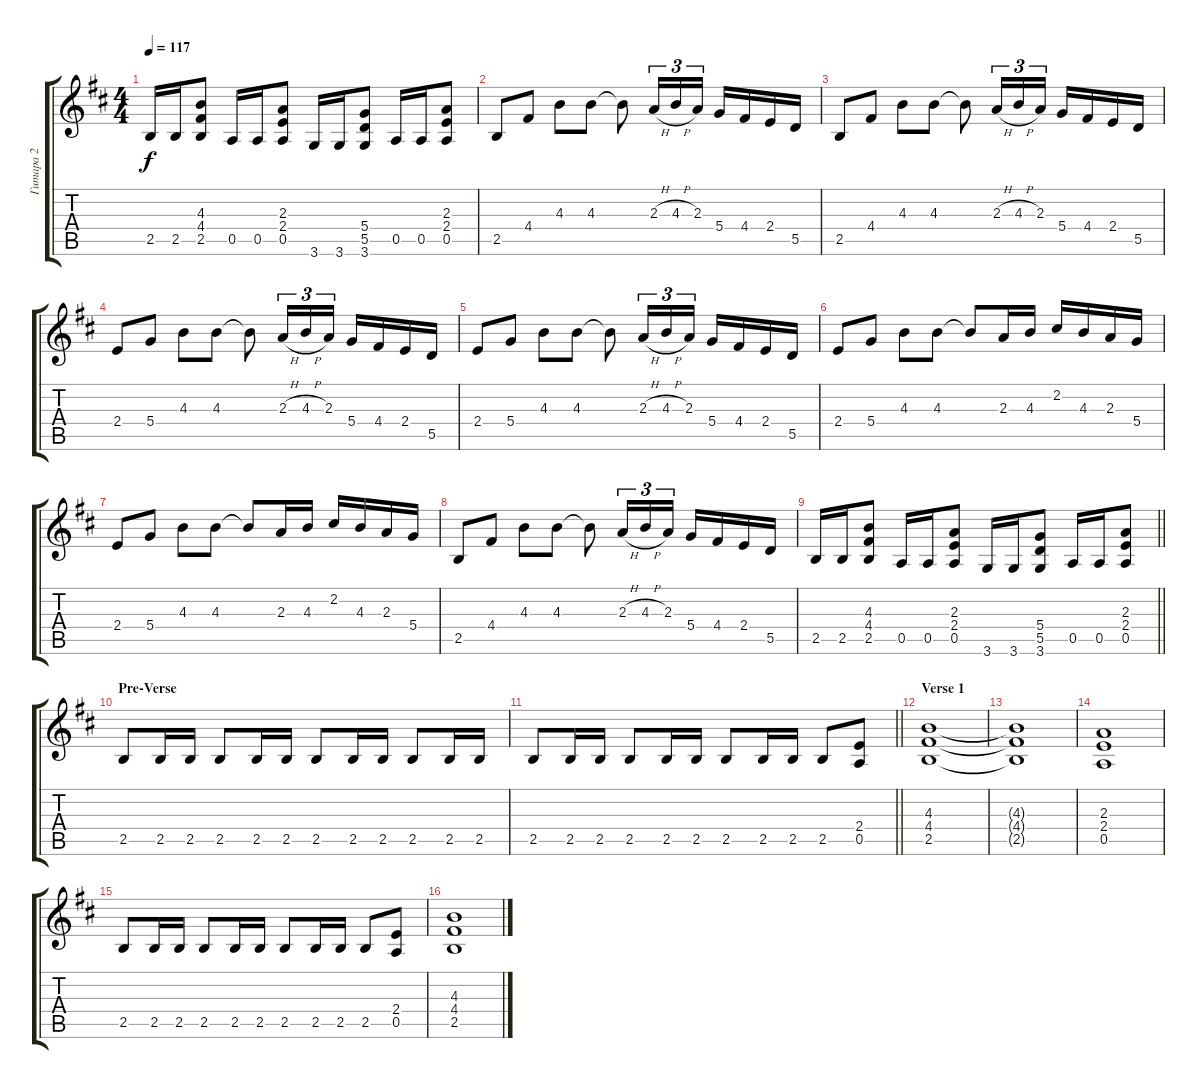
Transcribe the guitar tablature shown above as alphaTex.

\track ("Гитара 2" "Гитара 2") {instrument distortionguitar}
\staff {score tabs}
\tuning (E4 B3 G3 D3 A2 E2) {hide}
\ts (4 4)
\tempo 117
\clef g2
\ks d
2.5.16{dy f} 2.5.16 (4.3 4.4 2.5).8 0.5.16 0.5.16 (2.3 2.4 0.5).8 3.6.16 3.6.16 (5.4 5.5 3.6).8 0.5.16 0.5.16 (2.3 2.4 0.5).8 |
2.5.8 4.4.8 4.3.8 4.3.8 4.3{t}.8 2.3{h}.16{tu (3 2)} 4.3{h}.16{tu (3 2)} 2.3.16{tu (3 2)} 5.4.16 4.4.16 2.4.16 5.5.16 |
2.5.8 4.4.8 4.3.8 4.3.8 4.3{t}.8 2.3{h}.16{tu (3 2)} 4.3{h}.16{tu (3 2)} 2.3.16{tu (3 2)} 5.4.16 4.4.16 2.4.16 5.5.16 |
2.4.8 5.4.8 4.3.8 4.3.8 4.3{t}.8 2.3{h}.16{tu (3 2)} 4.3{h}.16{tu (3 2)} 2.3.16{tu (3 2)} 5.4.16 4.4.16 2.4.16 5.5.16 |
2.4.8 5.4.8 4.3.8 4.3.8 4.3{t}.8 2.3{h}.16{tu (3 2)} 4.3{h}.16{tu (3 2)} 2.3.16{tu (3 2)} 5.4.16 4.4.16 2.4.16 5.5.16 |
2.4.8 5.4.8 4.3.8 4.3.8 4.3{t}.8 2.3.16 4.3.16 2.2.16 4.3.16 2.3.16 5.4.16 |
2.4.8 5.4.8 4.3.8 4.3.8 4.3{t}.8 2.3.16 4.3.16 2.2.16 4.3.16 2.3.16 5.4.16 |
2.5.8 4.4.8 4.3.8 4.3.8 4.3{t}.8 2.3{h}.16{tu (3 2)} 4.3{h}.16{tu (3 2)} 2.3.16{tu (3 2)} 5.4.16 4.4.16 2.4.16 5.5.16 |
\barLineRight lightlight
2.5.16 2.5.16 (4.3 4.4 2.5).8 0.5.16 0.5.16 (2.3 2.4 0.5).8 3.6.16 3.6.16 (5.4 5.5 3.6).8 0.5.16 0.5.16 (2.3 2.4 0.5).8 |
\section ("" "Pre-Verse")
2.5.8 2.5.16 2.5.16 2.5.8 2.5.16 2.5.16 2.5.8 2.5.16 2.5.16 2.5.8 2.5.16 2.5.16 |
\barLineRight lightlight
2.5.8 2.5.16 2.5.16 2.5.8 2.5.16 2.5.16 2.5.8 2.5.16 2.5.16 2.5.8 (2.4 0.5).8 |
\section ("" "Verse 1")
(4.3 4.4 2.5).1 |
(4.3{t} 4.4{t} 2.5{t}).1 |
(2.3 2.4 0.5).1 |
2.5.8 2.5.16 2.5.16 2.5.8 2.5.16 2.5.16 2.5.8 2.5.16 2.5.16 2.5.8 (2.4 0.5).8 |
(4.3 4.4 2.5).1
